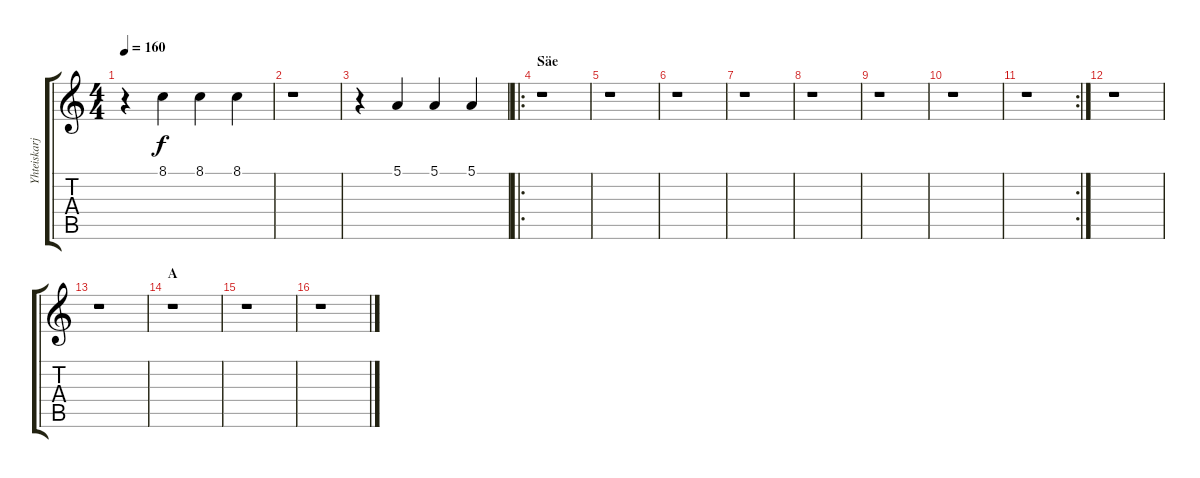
\track ("Yhteiskarjunta :D" "Yhteiskarj") {instrument lead7fifths}
\staff {score tabs}
\tuning (E4 B3 G3 D3 A2 E2) {hide}
\ts (4 4)
\tempo 160
\clef g2
\ks c
r.4{dy f} 8.1.4 8.1.4 8.1.4 |
r.1 |
r.4 5.1.4 5.1.4 5.1.4 |
\ro
\section ("" "Säe")
r.1 |
r.1 |
r.1 |
r.1 |
r.1 |
r.1 |
r.1 |
\rc 2
r.1 |
r.1 |
r.1 |
\section ("" "A")
r.1 |
r.1 |
r.1
